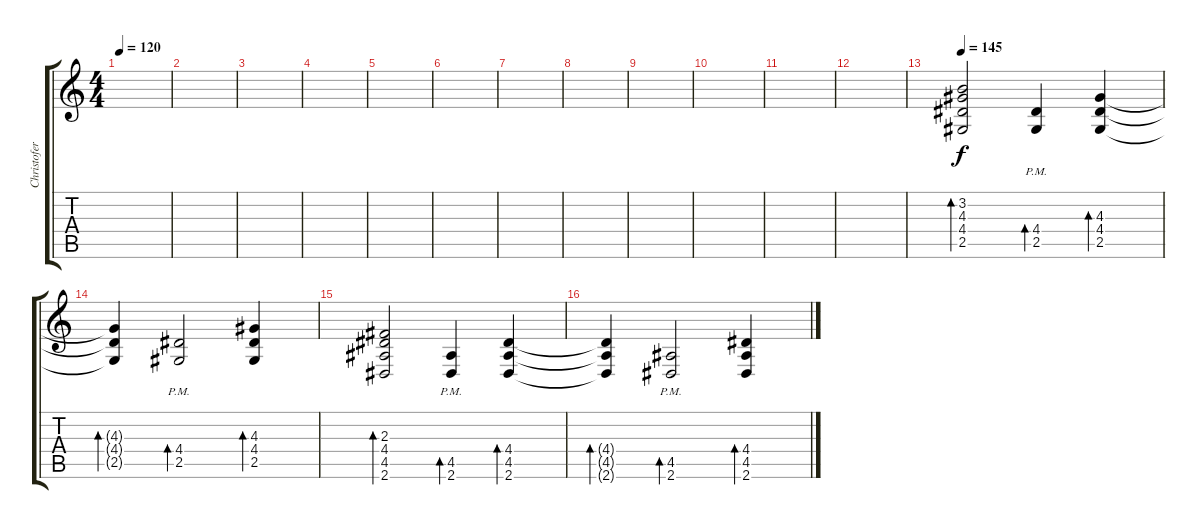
\track ("Christofer Johnsson (Guitar 1)" "Christofer") {instrument electricguitarclean}
\staff {score tabs}
\tuning (Db4 Ab3 E3 B2 Gb2 Db2) {hide}
\ts (4 4)
\tempo 120
\clef g2
\ks c
|
|
|
|
|
|
|
|
|
|
|
|
\tempo 145
(3.2 4.3 4.4 2.5).2{bd 60} (4.4{pm} 2.5{pm}).4{bd 60} (4.3 4.4 2.5).4{bd 60} |
(4.3{t} 4.4{t} 2.5{t}).4{bd 60} (4.4{pm} 2.5{pm}).2{bd 60} (4.3 4.4 2.5).4{bd 60} |
(2.3 4.4 4.5 2.6).2{bd 60} (4.5{pm} 2.6{pm}).4{bd 60} (4.4 4.5 2.6).4{bd 60} |
(4.4{t} 4.5{t} 2.6{t}).4{bd 60} (4.5{pm} 2.6{pm}).2{bd 60} (4.4 4.5 2.6).4{bd 60}
